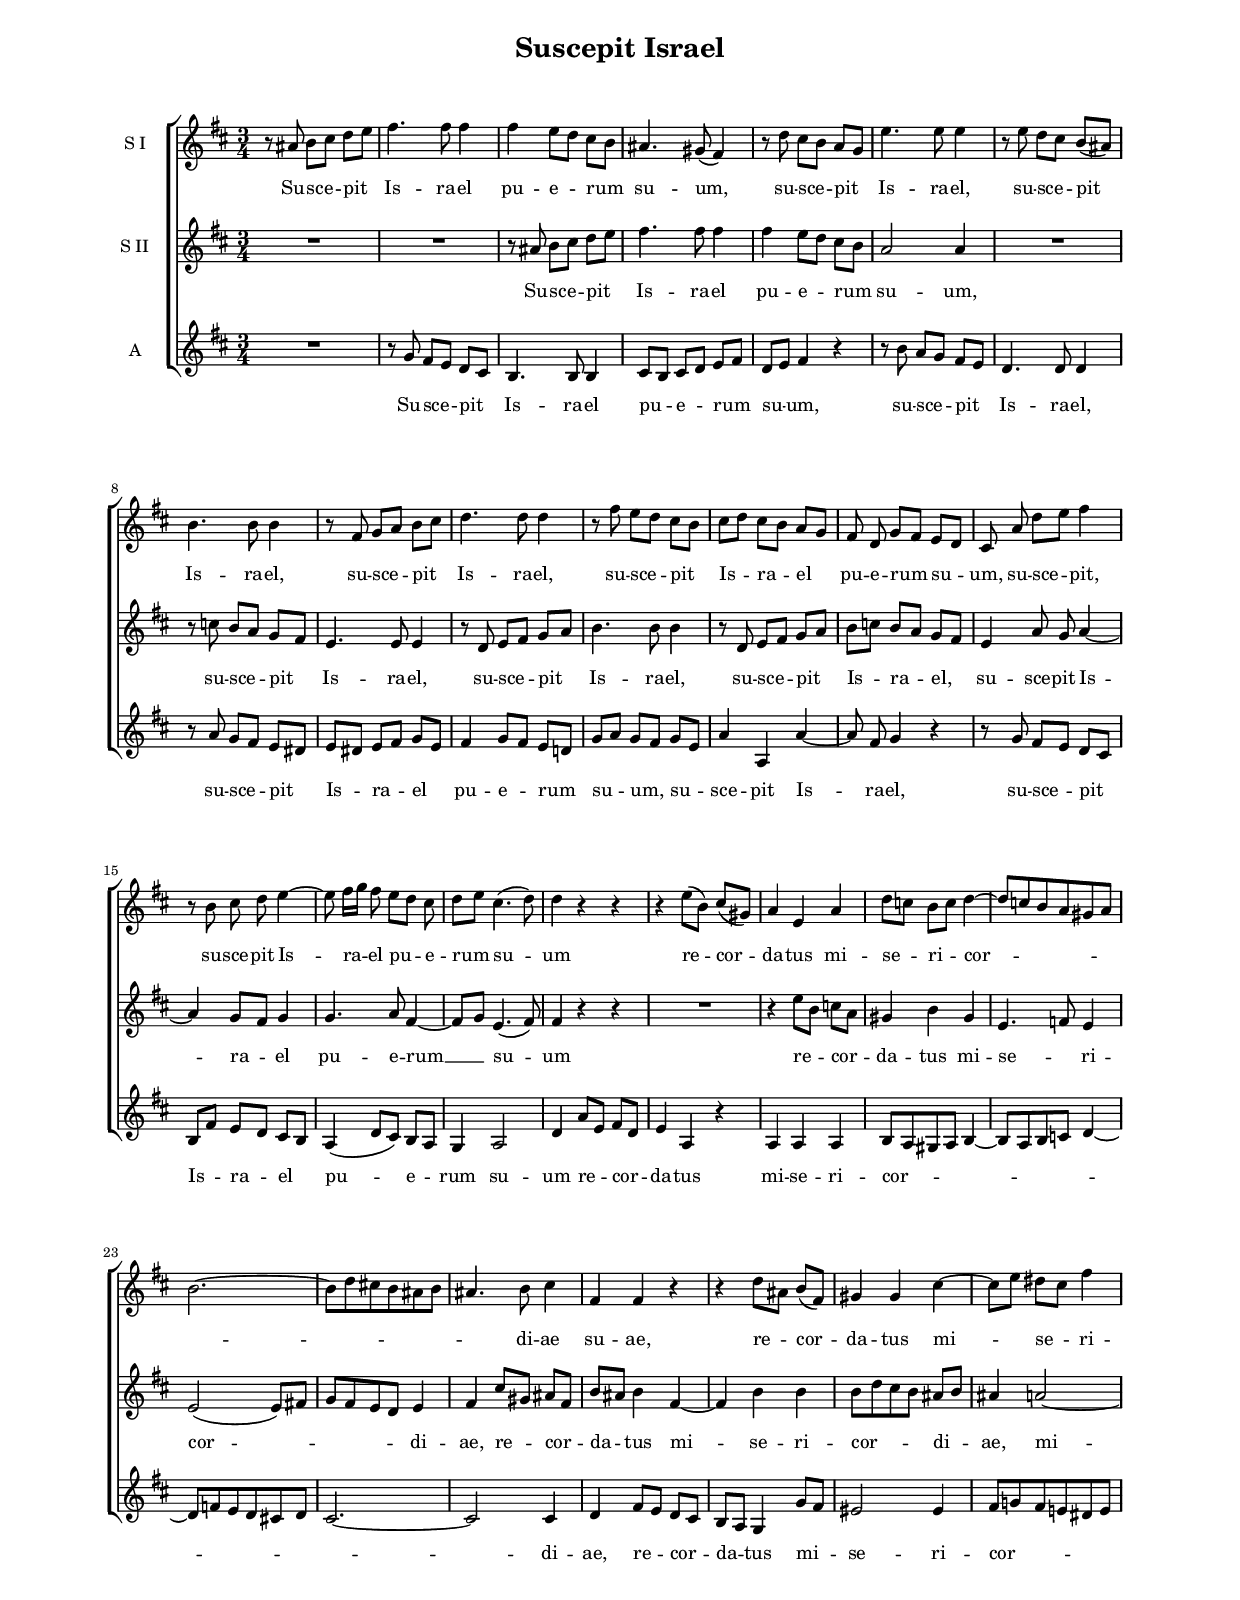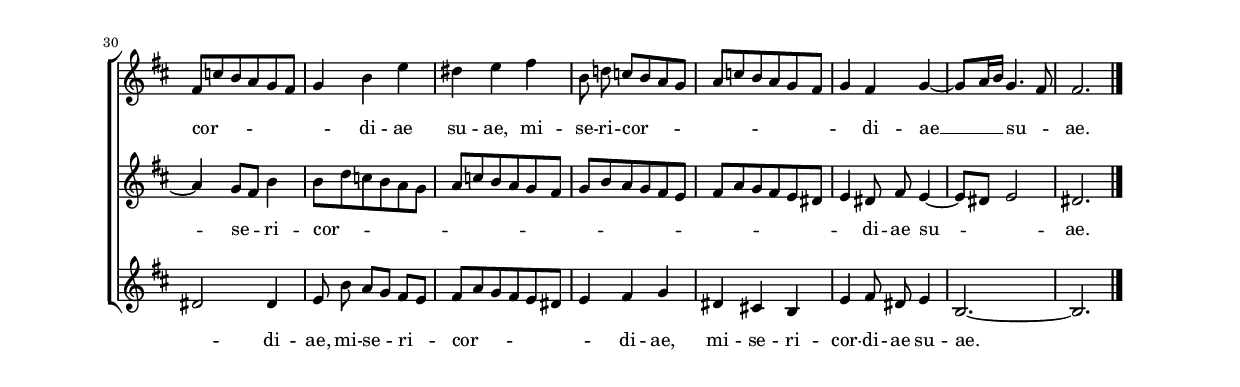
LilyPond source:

\header
{
  title="Suscepit Israel"
  composer=""
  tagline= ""
}

\version "2.18.2"
\include "deutsch.ly"
#(set-global-staff-size 15)
% #(set-default-paper-size "letter")
#(ly:set-option 'point-and-click #f)

	
\paper
	{
	top-margin = 1.8 \cm
	bottom-margin = 1.8 \cm
	left-margin = 2 \cm
	right-margin = 2 \cm
	ragged-bottom = ##f
	ragged-last-bottom = ##t
	print-page-number = ##f
	system-system-spacing = #'((basic-distance . 18) (minimum-distance . 14) (padding . 8) (strechability . 150))
%	systems-per-page = 3
%	min-systems-per-page = 3
	markup-system-spacing #'basic-distance = # 6
%	print-all-headers = ##t
%	print-first-page-number = ##t
%	first-page-number = 1
	}

	
global = {
	\key d \major
	\time 3/4
        \skip 2.*37 \bar "|."
	}
	
	m = \melisma
	me = \melismaEnd



     
cantus =  \relative c''
	{
	\autoBeamOff
	r8 ais h[ cis] d[ e]	
	fis4. fis8 fis4
	fis4 e8[ d] cis[ h]
	ais4. gis8( \m fis4) \me
%5
	r8 d' cis[ h] a[ g] |
	e'4. e8 e4
	r8 e d[ cis] h[( ais])
	h4. h8 h4
	r8 fis g[ a] h[ cis]
%10
	d4. d8 d4 |
	r8 fis e[ d] cis[ h]
	cis8[ d] cis[ h] a[ g]
	fis8 d g[ fis] e[ d]
	cis8 a' d[ e] fis4
%15
	r8 h, cis d e4~ |
	e8 fis16[ g] fis8 e[ d] cis
	d8[ e] cis4.( \m d8) \me
	d4 r r
	r4 e8[( h]) cis[( gis])
%20
	a4 e a |
	d8[ c] h[ c] d4~
	d8[ \m c h a gis a]
	h2.~
	h8[ d cis! h ais h]
%25
	ais4. \me h8 cis4 |
	fis,4 fis r
	r4 d'8[ ais] h[( fis])
	gis4 gis cis~
	cis8[ e] dis[ cis] fis4
%30
	fis,8[ \m c' h a g fis] |
	g4 \me h e
	dis4 e fis
	h,8 d! c[ \m h a g]
	a8[ c h a g fis]
%35
	g4 \me fis g~ \m |
	g8[ a16 h] \me g4. \m fis8 \me
	fis2. |
	}


quintus =  \relative c''
        {
	\autoBeamOff
	R2.  
	R2.
	r8 ais h[ cis] d[ e]
	fis4. fis8 fis4
%5
	fis4 e8[ d] cis[ h] |
	a2 a4
	R2.
	r8 c h[ a] g[ fis]
	e4. e8 e4
%10
	r8 d e[ fis] g[ a] |
	h4. h8 h4
	r8 d, e[ fis] g[ a]
	h8[ c] h[ a] g[ fis]
	e4 a8 g a4~
%15
	a4 g8[ fis] g4 |
	g4. a8 fis4~
	fis8[ g] e4.( \m fis8) \me
	fis4 r r
	R2.
%20
	r4 e'8[ h] c[ a] |
	gis4 h gis
	e4. \m f8 \me e4
	e2( \m e8[) fis!]
	g8[ fis e d] \me e4
%25
	fis4 cis'8[ gis] ais[ fis] |
	h8[ ais] h4 fis~
	fis4 h h
	h8[ d cis h] ais[ h]
	ais4 a2~
%30
	a4 g8[ fis] h4 |
	h8[ \m d c h a g]
	a8[ c h a g fis]
	g8[ h a g fis e]
	fis8[ a g fis e dis]
%35
	e4 \me dis8 fis e4~ \m |
	e8[ dis] e2 \me
	dis2. |
	}


altus =  \relative c'
	{
	\autoBeamOff
	R2.  
	r8 g' fis[ e] d[ cis]
	h4. h8 h4
	cis8[ h] cis[ d] e[ fis]
%5
	d8[ e] fis4 r |
	r8 h a[ g] fis[ e]
	d4. d8 d4
	r8 a' g[ fis] e[ dis]
	e8[ dis] e[ fis] g[ e]
%10
	fis4 g8[ fis] e[ d!] |
	g8[ a] g[ fis] g[ e]
	a4 a, a'~
	a8 fis g4 r
	r8 g fis[ e] d[ cis]
%15
	h8[ fis'] e[ d] cis[ h] |
	a4( \m d8[ cis]) \me h[ a]
	g4 a2
	d4 a'8[ e] fis[ d]
	e4 a, r
%20
	a4 a a |
	h8[ \m a gis a] h4~
	h8[ a h c] d4~
	d8[ f e d cis! d]
	cis2.~
%25
	cis2 \me cis4 |
	d4 fis8[ e] d[ cis]
	h8[ a] g4 g'8[ fis]
	eis2 eis4
	fis8[ \m g! fis e! dis e]
%30
	dis2 \me dis4 |
	e8 h' a[ g] fis[ e]
	fis8[ \m a g fis e dis]
	e4 \me fis g
	dis4 cis! h
%35
	e4 fis8 dis e4 |
	h2.~
	h2. |
	}


lyricscantus = \lyricmode {
	Su -- sce -- pit Is -- ra -- el pu -- e -- rum su -- um,
        su -- sce -- pit Is -- ra -- el,
        su -- sce -- pit Is -- ra -- el,
        su -- sce -- pit Is -- ra -- el,
        su -- sce -- pit Is -- ra -- el pu -- e -- rum su -- um,
        su -- sce -- pit,
        su -- sce -- pit Is -- ra -- el pu -- e -- rum su -- um
        re -- cor -- da -- tus mi -- se -- ri -- cor -- di -- ae su -- ae,
        re -- cor -- da -- tus mi -- se -- ri -- cor -- di -- ae su -- ae,
        mi -- se -- ri -- cor -- di -- ae __ su -- ae.
	}


lyricsquintus = \lyricmode {
	Su -- sce -- pit Is -- ra -- el pu -- e -- rum su -- um,
        su -- sce -- pit Is -- ra -- el,
        su -- sce -- pit Is -- ra -- el,
        su -- sce -- pit Is -- ra -- el,
        su -- sce -- pit Is -- ra -- el pu -- e -- rum __ su -- um
        re -- cor -- da -- tus mi -- se -- ri -- cor -- di -- ae,
        re -- cor -- da -- tus mi -- se -- ri -- cor -- di -- ae,
        mi -- se -- ri -- cor -- di -- ae su -- ae.
	}


lyricsaltus = \lyricmode {
	Su -- sce -- pit Is -- ra -- el pu -- e -- rum su -- um,
        su -- sce -- pit Is -- ra -- el,
        su -- sce -- pit Is -- ra -- el pu -- e -- rum su -- um,
        su -- sce -- pit Is -- ra -- el,
        su -- sce -- pit Is -- ra -- el pu -- e -- rum su -- um
        re -- cor -- da -- tus mi -- se -- ri -- cor -- di -- ae,
        re -- cor -- da -- tus mi -- se -- ri -- cor -- di -- ae,
        mi -- se -- ri -- cor -- di -- ae,
        mi -- se -- ri -- cor -- di -- ae su -- ae.
	}


\score
{  
  % \transpose {
	\new ChoirStaff \with { \override StaffGrouper.staff-staff-spacing.basic-distance = #12 }
	<<

	\new Staff << \global
	\new Voice="v1" {
		\set Staff.instrumentName= "S I"
		\set Staff.midiInstrument = "reed organ"
		\clef violin
		\cantus }
	\new Lyrics \lyricsto "v1" {\lyricscantus }
	>>

	
	\new Staff << \global
	\new Voice="v5" {
		\set Staff.instrumentName= "S II"
		\set Staff.midiInstrument = "reed organ"
		\clef violin
		\quintus}
	\new Lyrics \lyricsto "v5" {\lyricsquintus }
	>>

	
	\new Staff << \global
	\new Voice="v2" {
		\set Staff.instrumentName= "A"
		\set Staff.midiInstrument = "reed organ"
		\clef violin 
		\altus}
	\new Lyrics \lyricsto "v2" {\lyricsaltus }
	>>

	>>
	% } % transpose

	\layout
	{
	indent = 1\cm
	\context { \Lyrics \override VerticalAxisGroup.nonstaff-relatedstaff-spacing.padding = #2 }
	\context { \Staff \override TimeSignature.break-visibility = #end-of-line-invisible }
%	\context { \Staff \override InstrumentName.X-offset = #'-25 }
%	\context { \Voice \override Slur.transparent = ##t }
%	\context { \Voice \override AccidentalSuggestion.avoid-slur = #'ignore }
%	\context { \Voice \override AccidentalSuggestion.outside-staff-priority = ##f }
	\context { \Score \override BarNumber.padding = #2 }
	\context { \Voice \override NoteHead.style = #'baroque }
	}
	
	
}


% EOF
